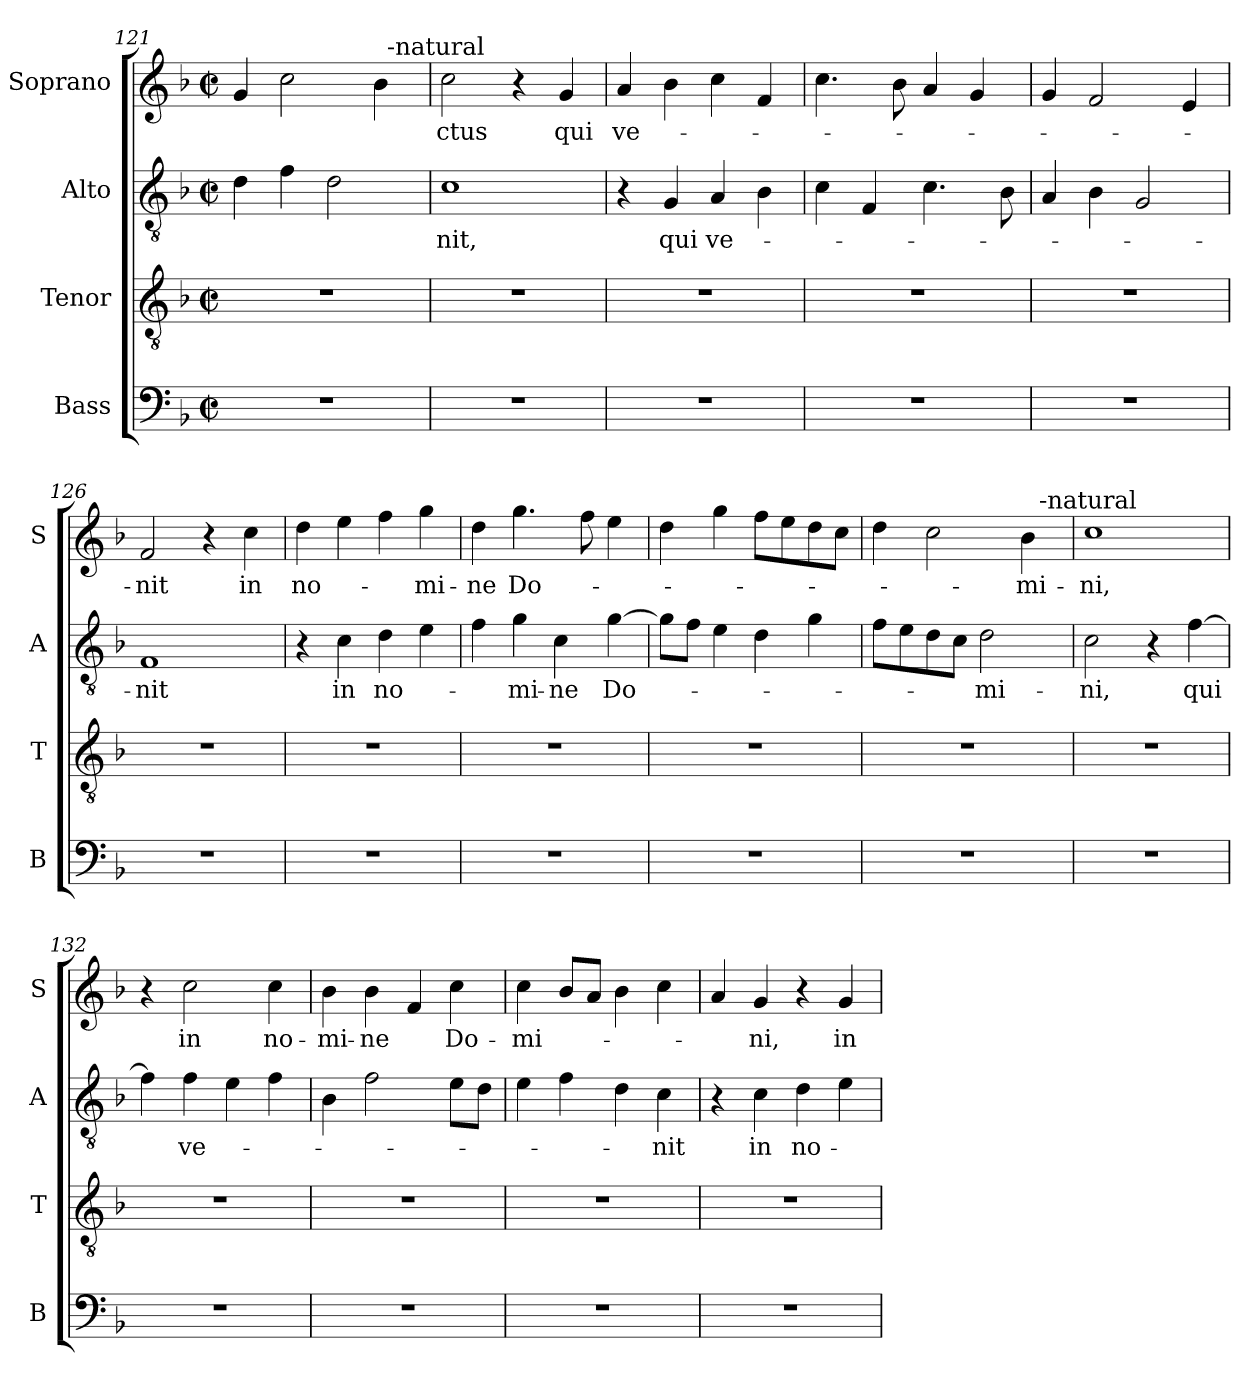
**kern	**kern	**kern	**text	**kern	**text
*part4	*part3	*part2	*part2	*part1	*part1
*staff4	*staff3	*staff2	*staff2	*staff1	*staff1
*I"Bass	*I"Tenor	*I"Alto	*	*I"Soprano	*
*I'B	*I'T	*I'A	*	*I'S	*
*clefF4	*clefGv2	*clefGv2	*	*clefG2	*
*k[b-]	*k[b-]	*k[b-]	*	*k[b-]	*
*F:	*F:	*F:	*	*F:	*
*M2/2	*M2/2	*M2/2	*	*M2/2	*
*met(c|)	*met(c|)	*met(c|)	*	*met(c|)	*
=121	=121	=121	=121	=121	=121
*	*	*	*	*^	*
1r	1r	4d\	.	4g/	2ryy	.
.	.	4f\	.	2cc\	.	.
.	.	2d\	.	.	4ryy	.
.	.	.	.	4b-\	32ryy	.
!	!	!	!	!	!LO:TX:a:t=-natural	!
.	.	.	.	.	8..ryy	.
*	*	*	*	*v	*v	*
=122	=122	=122	=122	=122	=122
1r	1r	1c	-nit,	2cc\	-ctus
.	.	.	.	4r	.
.	.	.	.	4g/	qui
!!LO:LB:g=z
=123	=123	=123	=123	=123	=123
1r	1r	4r	.	4a/	ve-
.	.	4G/	qui	4b-\	.
.	.	4A/	ve-	4cc\	.
.	.	4B-\	.	4f/	.
=124	=124	=124	=124	=124	=124
1r	1r	4c\	.	4.cc\	.
.	.	4F/	.	.	.
.	.	.	.	8b-\	.
.	.	4.c\	.	4a/	.
.	.	.	.	4g/	.
.	.	8B-\	.	.	.
=125	=125	=125	=125	=125	=125
1r	1r	4A/	.	4g/	.
.	.	4B-\	.	2f/	.
.	.	2G/	.	.	.
.	.	.	.	4e/	.
=126	=126	=126	=126	=126	=126
1r	1r	1F	-nit	2f/	-nit
.	.	.	.	4r	.
.	.	.	.	4cc\	in
=127	=127	=127	=127	=127	=127
1r	1r	4r	.	4dd\	no-
.	.	4c\	in	4ee\	.
.	.	4d\	no-	4ff\	.
.	.	4e\	.	4gg\	-mi-
=128	=128	=128	=128	=128	=128
1r	1r	4f\	.	4dd\	-ne
.	.	4g\	-mi-	4.gg\	Do-
.	.	4c\	-ne	.	.
.	.	.	.	8ff\	.
.	.	[4g\	Do-	4ee\	.
=129	=129	=129	=129	=129	=129
1r	1r	8g\L]	.	4dd\	.
.	.	8f\J	.	.	.
.	.	4e\	.	4gg\	.
.	.	4d\	.	8ff\L	.
.	.	.	.	8ee\	.
.	.	4g\	.	8dd\	.
.	.	.	.	8cc\J	.
!!LO:LB:g=z
=130	=130	=130	=130	=130	=130
*	*	*	*	*^	*
1r	1r	8f\L	.	4dd\	2ryy	.
.	.	8e\	.	.	.	.
.	.	8d\	.	2cc\	.	.
.	.	8c\J	.	.	.	.
.	.	2d\	-mi-	.	4ryy	.
.	.	.	.	4b-\	16ryy	-mi-
!	!	!	!	!	!LO:TX:a:t=-natural	!
.	.	.	.	.	8.ryy	.
*	*	*	*	*v	*v	*
=131	=131	=131	=131	=131	=131
1r	1r	2c\	-ni,	1cc	-ni,
.	.	4r	.	.	.
.	.	[4f\	qui	.	.
=132	=132	=132	=132	=132	=132
1r	1r	4f\]	.	4r	.
.	.	4f\	ve-	2cc\	in
.	.	4e\	.	.	.
.	.	4f\	.	4cc\	no-
=133	=133	=133	=133	=133	=133
1r	1r	4B-\	.	4b-\	-mi-
.	.	2f\	.	4b-\	-ne
.	.	.	.	4f/	.
.	.	8e\L	.	4cc\	Do-
.	.	8d\J	.	.	.
=134	=134	=134	=134	=134	=134
1r	1r	4e\	.	4cc\	-mi-
.	.	4f\	.	8b-/L	.
.	.	.	.	8a/J	.
.	.	4d\	.	4b-\	.
.	.	4c\	-nit	4cc\	.
=135	=135	=135	=135	=135	=135
1r	1r	4r	.	4a/	.
.	.	4c\	in	4g/	-ni,
.	.	4d\	no-	4r	.
.	.	4e\	.	4g/	in
=	=	=	=	=	=
*-	*-	*-	*-	*-	*-
